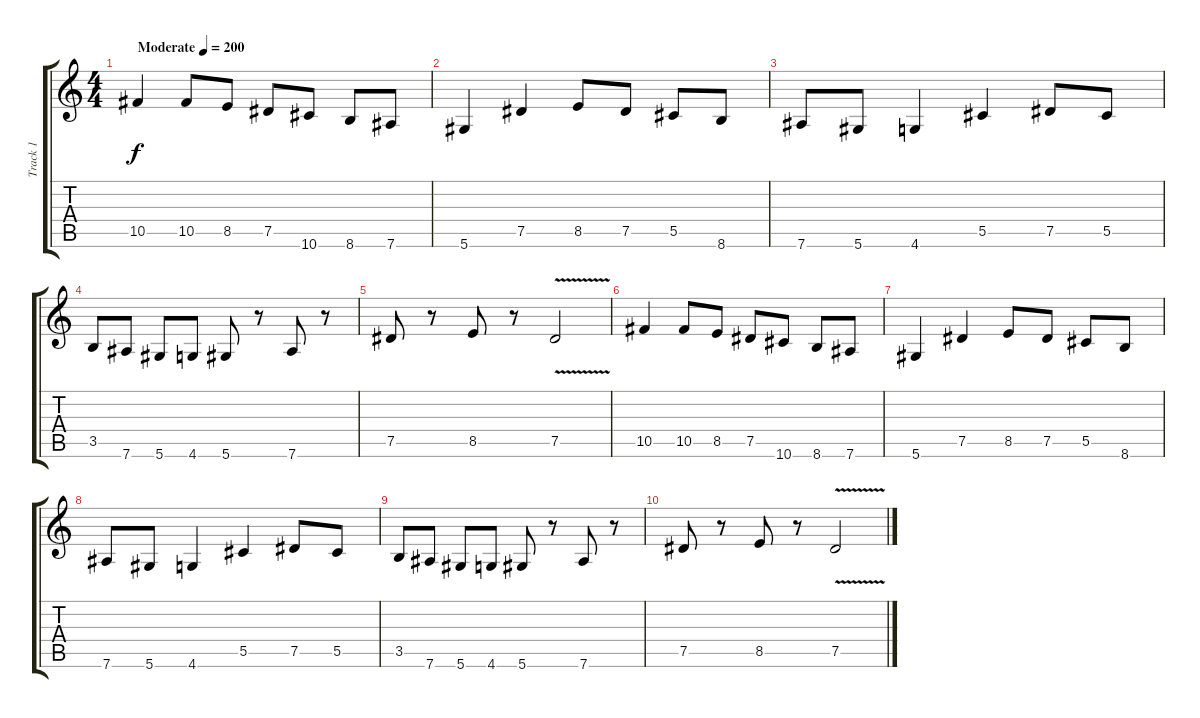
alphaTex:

\track ("Track 1" "Track 1") {instrument overdrivenguitar}
\staff {score tabs}
\tuning (Eb4 Bb3 Gb3 Db3 Ab2 Eb2) {hide}
\ts (4 4)
\tempo (200 "Moderate")
\clef g2
\ks c
10.5.4{dy f instrument overdrivenguitar} 10.5.8 8.5.8 7.5.8 10.6.8 8.6.8 7.6.8 |
5.6.4 7.5.4 8.5.8 7.5.8 5.5.8 8.6.8 |
7.6.8 5.6.8 4.6.4 5.5.4 7.5.8 5.5.8 |
3.5.8 7.6.8 5.6.8 4.6.8 5.6.8 r.8 7.6.8 r.8 |
7.5.8 r.8 8.5.8 r.8 7.5{v}.2 |
10.5.4 10.5.8 8.5.8 7.5.8 10.6.8 8.6.8 7.6.8 |
5.6.4 7.5.4 8.5.8 7.5.8 5.5.8 8.6.8 |
7.6.8 5.6.8 4.6.4 5.5.4 7.5.8 5.5.8 |
3.5.8 7.6.8 5.6.8 4.6.8 5.6.8 r.8 7.6.8 r.8 |
7.5.8 r.8 8.5.8 r.8 7.5{v}.2
